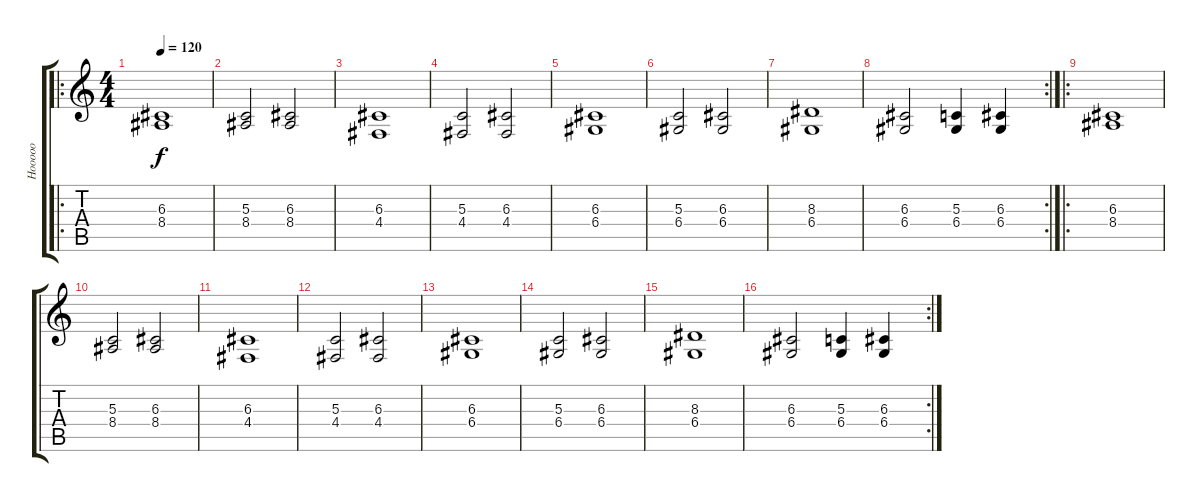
\track ("Hooooo" "Hooooo") {instrument choiraahs}
\staff {score tabs}
\tuning (E4 B3 G3 D3 A2 E2) {hide}
\ro
\ts (4 4)
\tempo 120
\clef g2
\ks c
(6.3 8.4).1{dy f instrument choiraahs} |
(5.3 8.4).2 (6.3 8.4).2 |
(6.3 4.4).1 |
(5.3 4.4).2 (6.3 4.4).2 |
(6.3 6.4).1 |
(5.3 6.4).2 (6.3 6.4).2 |
(8.3 6.4).1 |
\rc 2
(6.3 6.4).2 (5.3 6.4).4 (6.3 6.4).4 |
\ro
(6.3 8.4).1 |
(5.3 8.4).2 (6.3 8.4).2 |
(6.3 4.4).1 |
(5.3 4.4).2 (6.3 4.4).2 |
(6.3 6.4).1 |
(5.3 6.4).2 (6.3 6.4).2 |
(8.3 6.4).1 |
\rc 2
(6.3 6.4).2 (5.3 6.4).4 (6.3 6.4).4
